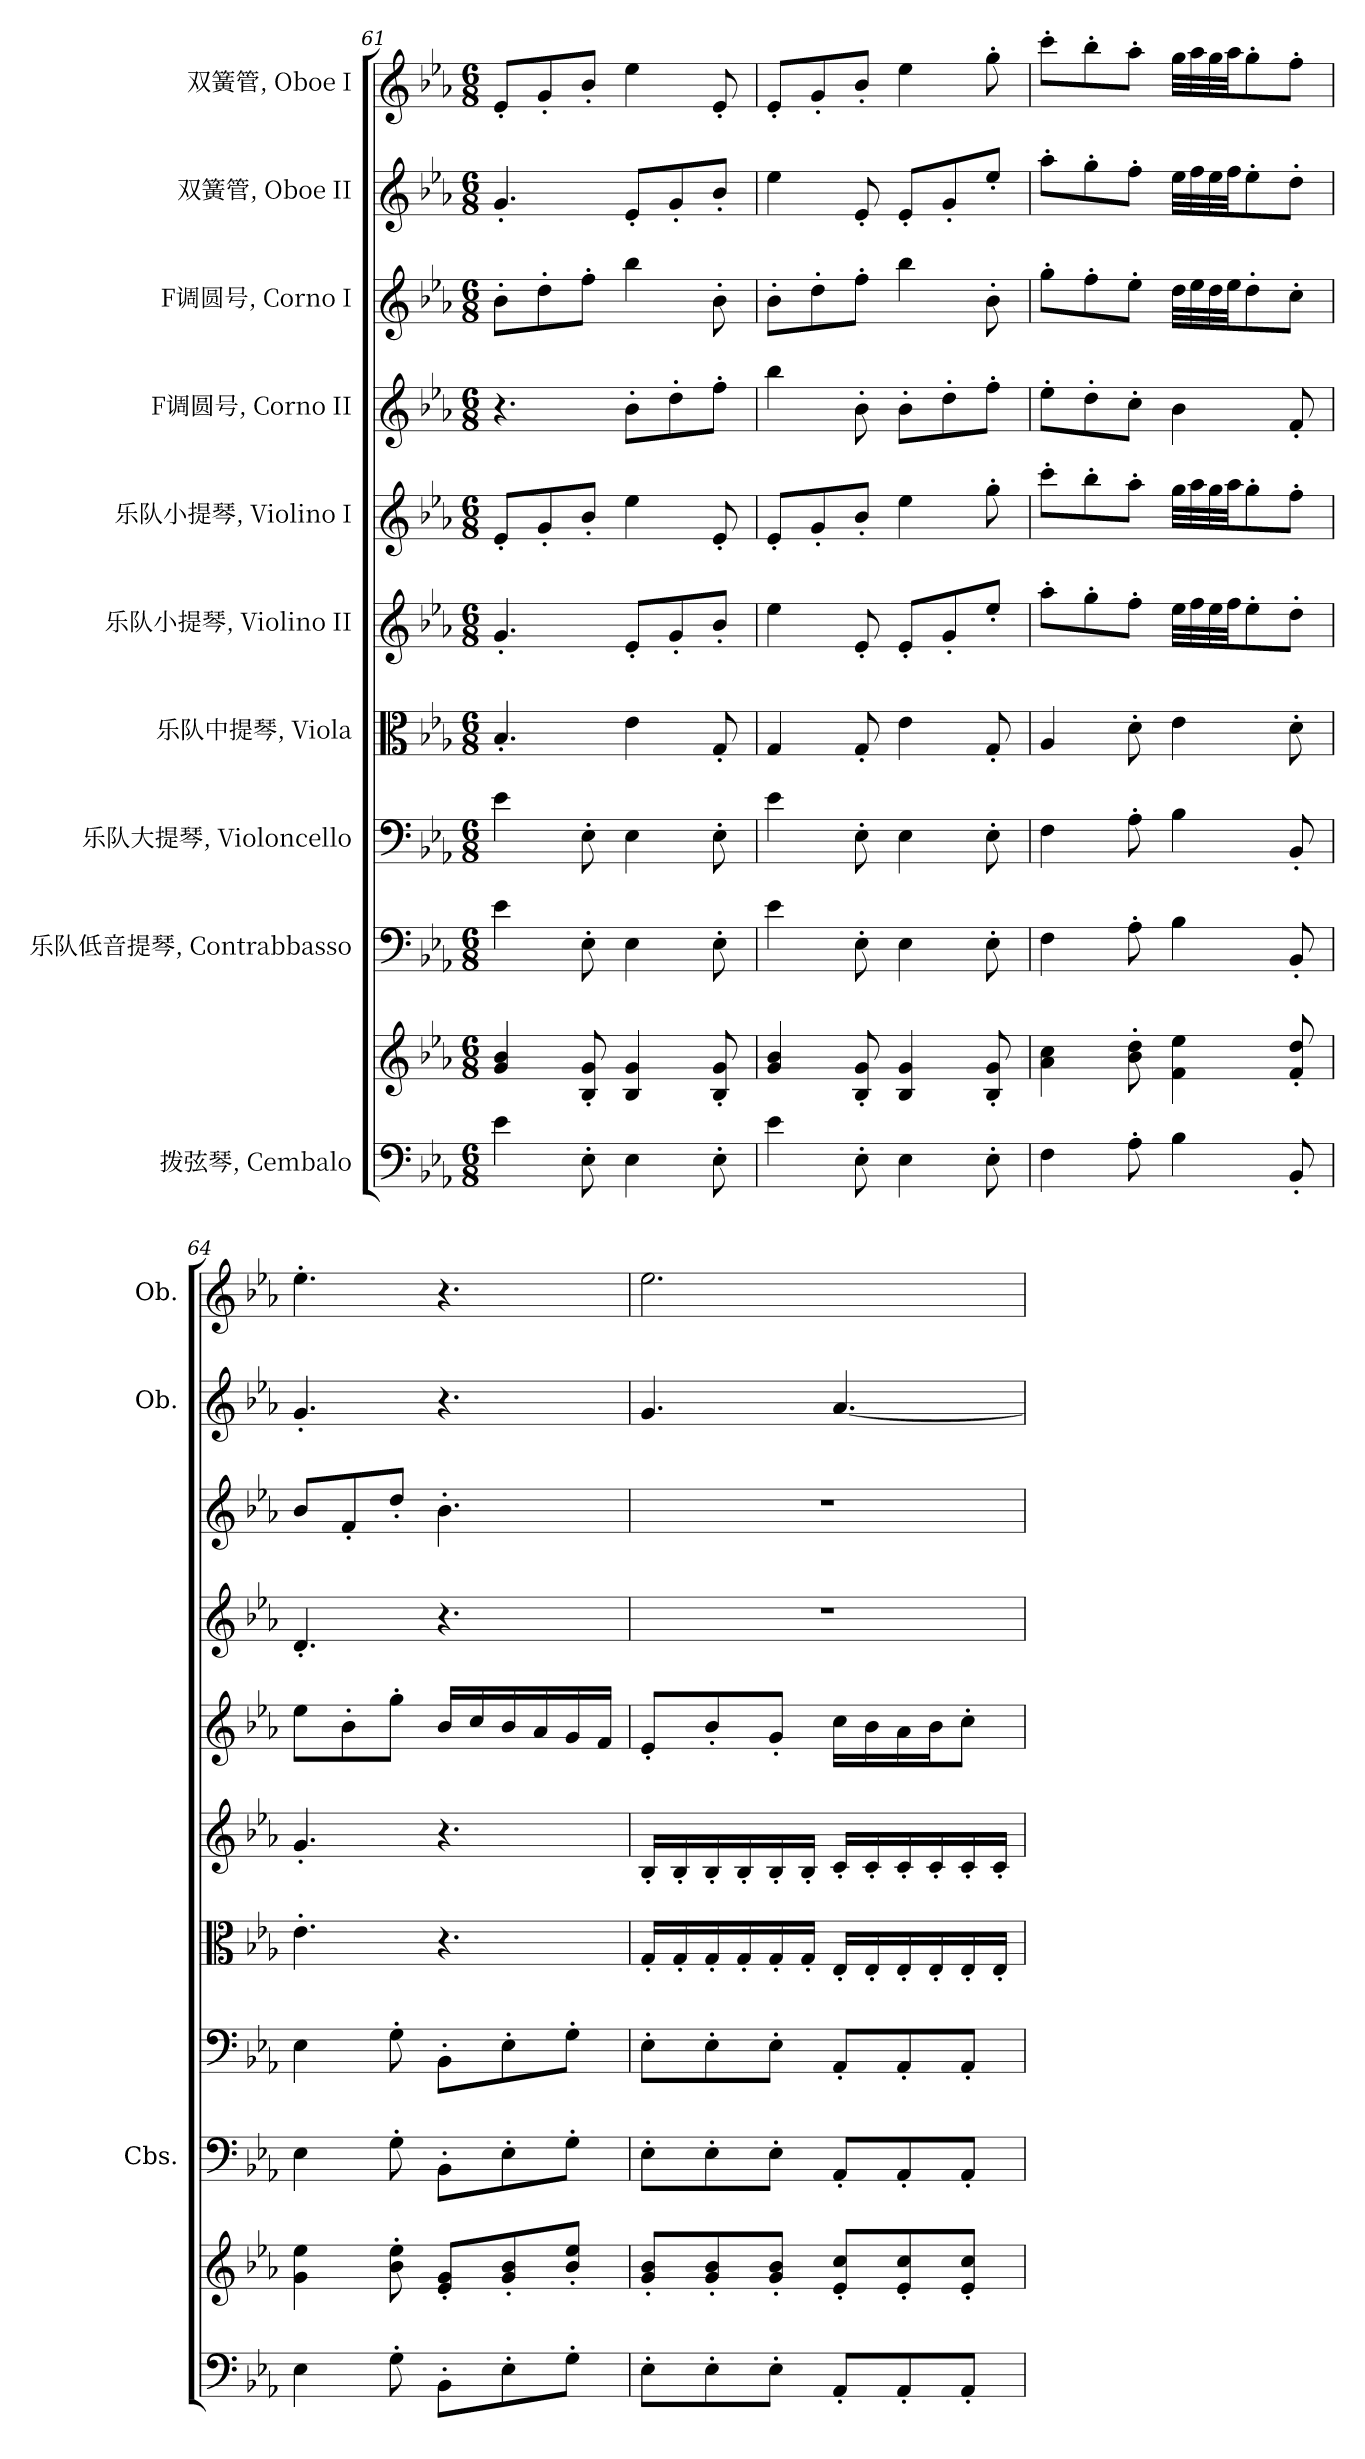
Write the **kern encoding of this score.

**kern	**kern	**kern	**kern	**kern	**kern	**kern	**kern	**kern	**kern	**kern
*part10	*part10	*part9	*part8	*part7	*part6	*part5	*part4	*part3	*part2	*part1
*staff11	*staff10	*staff9	*staff8	*staff7	*staff6	*staff5	*staff4	*staff3	*staff2	*staff1
*I"拨弦琴, Cembalo	*	*I"乐队低音提琴, Contrabbasso	*I"乐队大提琴, Violoncello	*I"乐队中提琴, Viola	*I"乐队小提琴, Violino II	*I"乐队小提琴, Violino I	*I"F调圆号, Corno II	*I"F调圆号, Corno I	*I"双簧管, Oboe II	*I"双簧管, Oboe I
*	*	*I'Cbs.	*	*	*	*	*	*	*I'Ob.	*I'Ob.
*clefF4	*clefG2	*clefF4	*clefF4	*clefC3	*clefG2	*clefG2	*clefG2	*clefG2	*clefG2	*clefG2
*	*	*ITrd7c12	*	*	*	*	*ITrd4c7	*ITrd4c7	*	*
*k[b-e-a-]	*k[b-e-a-]	*k[b-e-a-]	*k[b-e-a-]	*k[b-e-a-]	*k[b-e-a-]	*k[b-e-a-]	*k[b-e-a-d-]	*k[b-e-a-d-]	*k[b-e-a-]	*k[b-e-a-]
*M6/8	*M6/8	*M6/8	*M6/8	*M6/8	*M6/8	*M6/8	*M6/8	*M6/8	*M6/8	*M6/8
*MM120	*MM120	*MM120	*MM120	*MM120	*MM120	*MM120	*MM120	*MM120	*MM120	*MM120
=61	=61	=61	=61	=61	=61	=61	=61	=61	=61	=61
4e-\	4g/ 4b-/	4E-\	4e-\	4.B-'/	4.g'/	8e-'/L	4.r	8e-'\L	4.g'/	8e-'/L
.	.	.	.	.	.	8g'/	.	8g'\	.	8g'/
*	*	*	*	*	*	*	*	*	*	*MM130
8E-'\	8B-/' 8g/'	8EE-'\	8E-'\	.	.	8b-'/J	.	8b-'\J	.	8b-'/J
4E-\	4B-/ 4g/	4EE-\	4E-\	4e-\	8e-'/L	4ee-\	8e-'\L	4ee-\	8e-'/L	4ee-\
.	.	.	.	.	8g'/	.	8g'\	.	8g'/	.
8E-'\	8B-/' 8g/'	8EE-'\	8E-'\	8G'/	8b-'/J	8e-'/	8b-'\J	8e-'\	8b-'/J	8e-'/
=62	=62	=62	=62	=62	=62	=62	=62	=62	=62	=62
4e-\	4g/ 4b-/	4E-\	4e-\	4G/	4ee-\	8e-'/L	4ee-\	8e-'\L	4ee-\	8e-'/L
.	.	.	.	.	.	8g'/	.	8g'\	.	8g'/
8E-'\	8B-/' 8g/'	8EE-'\	8E-'\	8G'/	8e-'/	8b-'/J	8e-'\	8b-'\J	8e-'/	8b-'/J
4E-\	4B-/ 4g/	4EE-\	4E-\	4e-\	8e-'/L	4ee-\	8e-'\L	4ee-\	8e-'/L	4ee-\
.	.	.	.	.	8g'/	.	8g'\	.	8g'/	.
8E-'\	8B-/' 8g/'	8EE-'\	8E-'\	8G'/	8ee-'/J	8gg'\	8b-'\J	8e-'\	8ee-'/J	8gg'\
!!LO:PB:g=z
=63	=63	=63	=63	=63	=63	=63	=63	=63	=63	=63
4F\	4a-\ 4cc\	4FF\	4F\	4A-/	8aa-'\L	8ccc'\L	8a-'\L	8cc'\L	8aa-'\L	8ccc'\L
.	.	.	.	.	8gg'\	8bb-'\	8g'\	8b-'\	8gg'\	8bb-'\
8A-'\	8b-\' 8dd\'	8AA-'\	8A-'\	8d'\	8ff'\J	8aa-'\J	8f'\J	8a-'\J	8ff'\J	8aa-'\J
4B-\	4f\ 4ee-\	4BB-\	4B-\	4e-\	32ee-\LLL	32gg\LLL	4e-\	32g\LLL	32ee-\LLL	32gg\LLL
.	.	.	.	.	32ff\	32aa-\	.	32a-\	32ff\	32aa-\
.	.	.	.	.	32ee-\	32gg\	.	32g\	32ee-\	32gg\
.	.	.	.	.	32ff\JJ	32aa-\JJ	.	32a-\JJ	32ff\JJ	32aa-\JJ
.	.	.	.	.	8ee-'\	8gg'\	.	8g'\	8ee-'\	8gg'\
8BB-'/	8f/' 8dd/'	8BBB-'/	8BB-'/	8d'\	8dd'\J	8ff'\J	8B-'/	8f'\J	8dd'\J	8ff'\J
=64	=64	=64	=64	=64	=64	=64	=64	=64	=64	=64
4E-\	4g\ 4ee-\	4EE-\	4E-\	4.e-'\	4.g'/	8ee-\L	4.G'/	8e-/L	4.g'/	4.ee-'\
.	.	.	.	.	.	8b-'\	.	8B-'/	.	.
8G'\	8b-\' 8ee-\'	8GG'\	8G'\	.	.	8gg'\J	.	8g'/J	.	.
8BB-'\L	8e-/' 8g/'L	8BBB-'\L	8BB-'\L	4.r	4.r	16b-/LL	4.r	4.e-'\	4.r	4.r
.	.	.	.	.	.	16cc/	.	.	.	.
8E-'\	8g/' 8b-/'	8EE-'\	8E-'\	.	.	16b-/	.	.	.	.
.	.	.	.	.	.	16a-/	.	.	.	.
8G'\J	8b-/' 8ee-/'J	8GG'\J	8G'\J	.	.	16g/	.	.	.	.
.	.	.	.	.	.	16f/JJ	.	.	.	.
=65	=65	=65	=65	=65	=65	=65	=65	=65	=65	=65
8E-'\L	8g/' 8b-/'L	8EE-'\L	8E-'\L	16G'/LL	16B-'/LL	8e-'/L	2.r	2.r	4.g/	2.ee-\
.	.	.	.	16G'/	16B-'/	.	.	.	.	.
8E-'\	8g/' 8b-/'	8EE-'\	8E-'\	16G'/	16B-'/	8b-'/	.	.	.	.
.	.	.	.	16G'/	16B-'/	.	.	.	.	.
8E-'\J	8g/' 8b-/'J	8EE-'\J	8E-'\J	16G'/	16B-'/	8g'/J	.	.	.	.
.	.	.	.	16G'/JJ	16B-'/JJ	.	.	.	.	.
8AA-'/L	8e-/' 8cc/'L	8AAA-'/L	8AA-'/L	16E-'/LL	16c'/LL	16cc\LL	.	.	[4.a-/	.
.	.	.	.	16E-'/	16c'/	16b-\	.	.	.	.
8AA-'/	8e-/' 8cc/'	8AAA-'/	8AA-'/	16E-'/	16c'/	16a-\	.	.	.	.
.	.	.	.	16E-'/	16c'/	16b-\J	.	.	.	.
8AA-'/J	8e-/' 8cc/'J	8AAA-'/J	8AA-'/J	16E-'/	16c'/	8cc'\J	.	.	.	.
.	.	.	.	16E-'/JJ	16c'/JJ	.	.	.	.	.
=	=	=	=	=	=	=	=	=	=	=
*-	*-	*-	*-	*-	*-	*-	*-	*-	*-	*-
